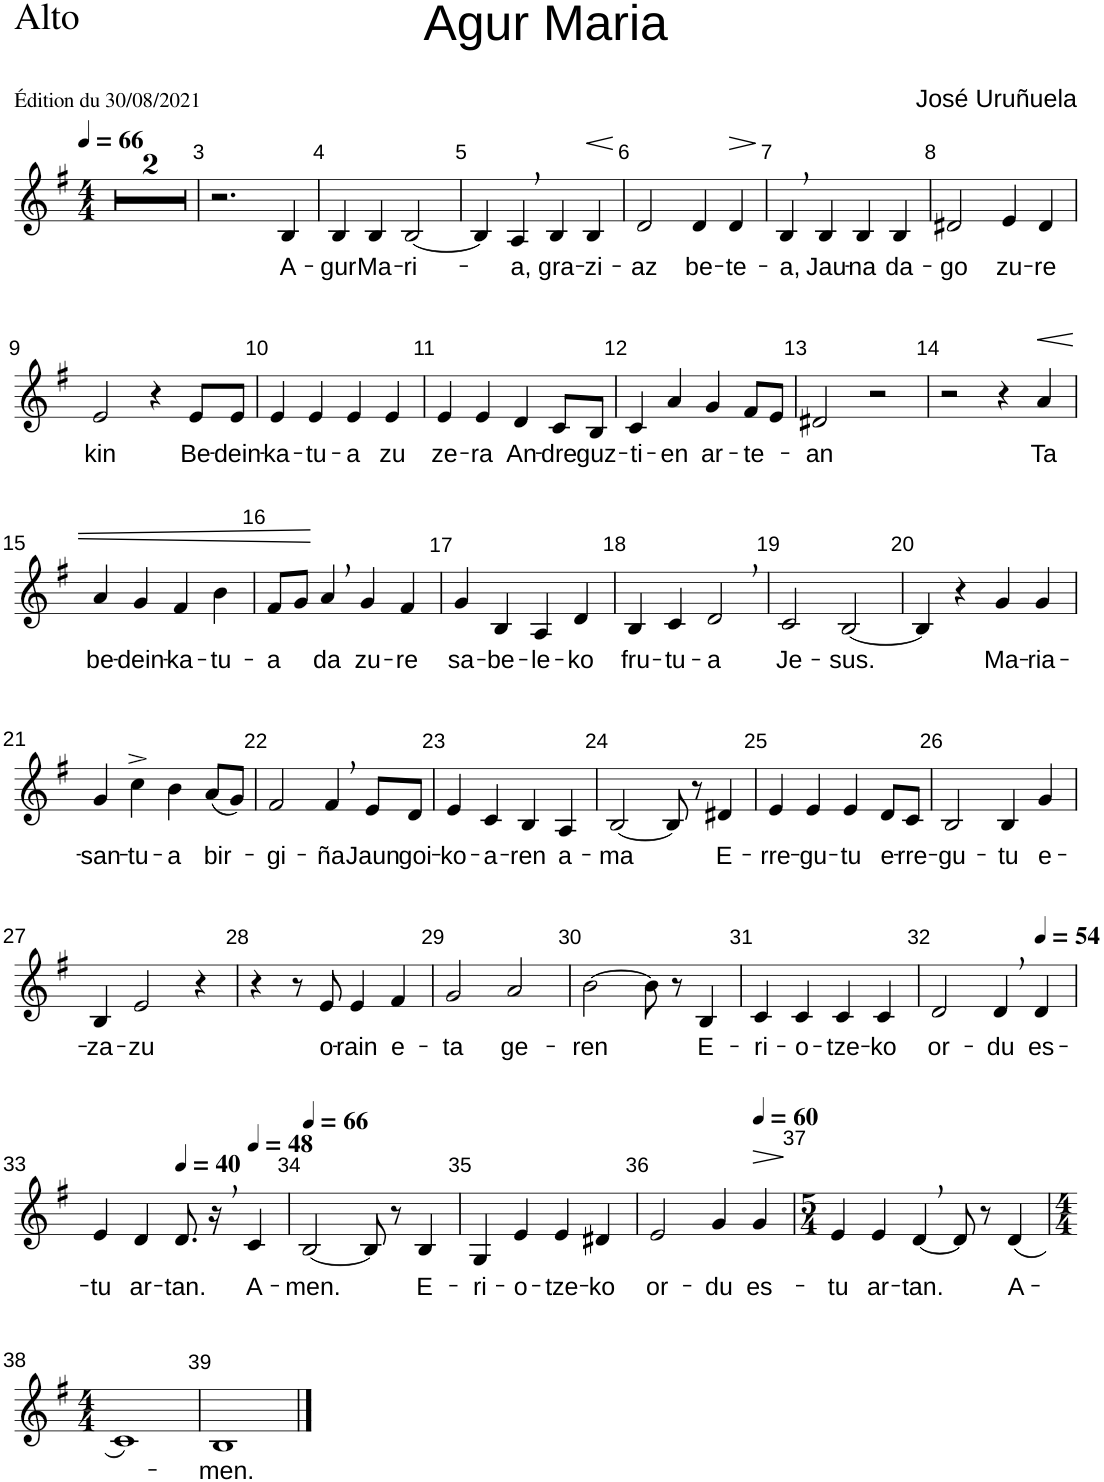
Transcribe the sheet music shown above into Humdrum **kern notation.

**kern	**text	**dynam
*part1	*part1	*part1
*staff1	*staff1	*staff1
*I"Alto	*	*
*I'A.	*	*
*clefG2	*	*
*k[f#]	*	*
*M4/4	*	*
*MM66	*	*
=1	=1	=1
1r	.	.
=2	=2	=2
1r	.	.
=3	=3	=3
2.r	.	.
!	!LO:LY:b	!
4B/	A-	.
=4	=4	=4
!	!LO:LY:b	!
4B/	-gur	.
!	!LO:LY:b	!
4B/	Ma-	.
!	!LO:LY:b	!
[2B/	-ri-	.
=5	=5	=5
4B/]	.	.
!	!LO:LY:b	!
4A,/	-a,	.
!	!LO:LY:b	!
4B/	gra-	.
!	!LO:LY:b	!LO:HP:b
4B/	-zi-	<
.	.	[
=6	=6	=6
!	!LO:LY:b	!
2d/	-az	.
!	!LO:LY:b	!
4d/	be-	.
!	!LO:LY:b	!LO:HP:b
4d/	-te-	>
.	.	]
=7	=7	=7
!	!LO:LY:b	!
4B,/	-a,	.
!	!LO:LY:b	!
4B/	Jau-	.
!	!LO:LY:b	!
4B/	-na	.
!	!LO:LY:b	!
4B/	da-	.
=8	=8	=8
!	!LO:LY:b	!
2d#X/	-go	.
!	!LO:LY:b	!
4e/	zu-	.
!	!LO:LY:b	!
4d#/	-re	.
!!LO:LB:g=z
=9	=9	=9
!	!LO:LY:b	!
2e/	-kin	.
4r	.	.
!	!LO:LY:b	!
8e/L	Be-	.
!	!LO:LY:b	!
8e/J	-dein-	.
=10	=10	=10
!	!LO:LY:b	!
4e/	-ka-	.
!	!LO:LY:b	!
4e/	-tu-	.
!	!LO:LY:b	!
4e/	-a	.
!	!LO:LY:b	!
4e/	zu	.
=11	=11	=11
!	!LO:LY:b	!
4e/	ze-	.
!	!LO:LY:b	!
4e/	-ra	.
!	!LO:LY:b	!
4d/	An-	.
!	!LO:LY:b	!
8c/L	-dre	.
!	!LO:LY:b	!
8B/J	guz-	.
=12	=12	=12
!	!LO:LY:b	!
4c/	-ti-	.
!	!LO:LY:b	!
4a/	-en	.
!	!LO:LY:b	!
4g/	ar-	.
!	!LO:LY:b	!
8f#/L	-te-	.
8e/J	.	.
=13	=13	=13
!	!LO:LY:b	!
2d#X/	-an	.
2r	.	.
=14	=14	=14
2r	.	.
4r	.	.
!	!LO:LY:b	!LO:HP:b
4a/	Ta	<
!!LO:LB:g=z
=15	=15	=15
!	!LO:LY:b	!
4a/	be-	.
!	!LO:LY:b	!
4g/	-dein-	.
!	!LO:LY:b	!
4f#/	-ka-	.
!	!LO:LY:b	!
4b\	-tu-	.
=16	=16	=16
!	!LO:LY:b	!
8f#/L	-a	.
8g/J	.	.
!	!LO:LY:b	!
4a,/	da	[
!	!LO:LY:b	!
4g/	zu-	.
!	!LO:LY:b	!
4f#/	-re	.
=17	=17	=17
!	!LO:LY:b	!
4g/	sa-	.
!	!LO:LY:b	!
4B/	-be-	.
!	!LO:LY:b	!
4A/	-le-	.
!	!LO:LY:b	!
4d/	-ko	.
=18	=18	=18
!	!LO:LY:b	!
4B/	fru-	.
!	!LO:LY:b	!
4c/	-tu-	.
!	!LO:LY:b	!
2d,/	-a	.
=19	=19	=19
!	!LO:LY:b	!
2c/	Je-	.
!	!LO:LY:b	!
[2B/	-sus.	.
=20	=20	=20
4B/]	.	.
4r	.	.
!	!LO:LY:b	!
4g/	Ma-	.
!	!LO:LY:b	!
4g/	-ria-	.
!!LO:LB:g=z
=21	=21	=21
!	!LO:LY:b	!
4g/	-san-	.
!	!LO:LY:b	!
4cc^\	-tu-	.
!	!LO:LY:b	!
4b\	-a	.
!	!LO:LY:b	!
(8a/L	bir-	.
8g/J)	.	.
=22	=22	=22
!	!LO:LY:b	!
2f#/	-gi-	.
!	!LO:LY:b	!
4f#,/	-ña	.
!	!LO:LY:b	!
8e/L	Jaun	.
!	!LO:LY:b	!
8d/J	goi-	.
=23	=23	=23
!	!LO:LY:b	!
4e/	-ko-	.
!	!LO:LY:b	!
4c/	-a-	.
!	!LO:LY:b	!
4B/	-ren	.
!	!LO:LY:b	!
4A/	a-	.
=24	=24	=24
!	!LO:LY:b	!
[2B/	-ma	.
8B/]	.	.
8r	.	.
!	!LO:LY:b	!
4d#X/	E-	.
=25	=25	=25
!	!LO:LY:b	!
4e/	-rre-	.
!	!LO:LY:b	!
4e/	-gu-	.
!	!LO:LY:b	!
4e/	-tu	.
!	!LO:LY:b	!
8d/L	e-	.
!	!LO:LY:b	!
8c/J	-rre-	.
=26	=26	=26
!	!LO:LY:b	!
2B/	-gu-	.
!	!LO:LY:b	!
4B/	-tu	.
!	!LO:LY:b	!
4g/	e-	.
!!LO:LB:g=z
=27	=27	=27
!	!LO:LY:b	!
4B/	-za-	.
!	!LO:LY:b	!
2e/	-zu	.
4r	.	.
=28	=28	=28
4r	.	.
8r	.	.
!	!LO:LY:b	!
8e/	o-	.
!	!LO:LY:b	!
4e/	-rain	.
!	!LO:LY:b	!
4f#/	e-	.
=29	=29	=29
!	!LO:LY:b	!
2g/	-ta	.
!	!LO:LY:b	!
2a/	ge-	.
=30	=30	=30
!	!LO:LY:b	!
[2b\	-ren	.
8b\]	.	.
8r	.	.
!	!LO:LY:b	!
4B/	E-	.
=31	=31	=31
!	!LO:LY:b	!
4c/	-ri-	.
!	!LO:LY:b	!
4c/	-o-	.
!	!LO:LY:b	!
4c/	-tze-	.
!	!LO:LY:b	!
4c/	-ko	.
=32	=32	=32
!	!LO:LY:b	!
2d/	or-	.
!	!LO:LY:b	!
4d,/	-du	.
*MM54	*	*
!	!LO:LY:b	!
4d/	es-	.
!!LO:LB:g=z
=33	=33	=33
!	!LO:LY:b	!
4e/	-tu	.
!	!LO:LY:b	!
4d/	ar-	.
*MM40	*	*
!	!LO:LY:b	!
8.d/	-tan.	.
16r	.	.
*MM48	*	*
!	!LO:LY:b	!
4c/	A-	.
=34	=34	=34
*MM66	*	*
!	!LO:LY:b	!
[2B/	-men.	.
8B/]	.	.
8r	.	.
!	!LO:LY:b	!
4B/	E-	.
=35	=35	=35
!	!LO:LY:b	!
4G/	-ri-	.
!	!LO:LY:b	!
4e/	-o-	.
!	!LO:LY:b	!
4e/	-tze-	.
!	!LO:LY:b	!
4d#X/	-ko	.
=36	=36	=36
!	!LO:LY:b	!
2e/	or-	.
!	!LO:LY:b	!
4g/	-du	.
*MM60	*	*
!	!LO:LY:b	!LO:HP:b
4g/	es-	>
.	.	]
=37	=37	=37
*M5/4	*	*
!	!LO:LY:b	!
4e/	-tu	.
!	!LO:LY:b	!
4e/	ar-	.
!	!LO:LY:b	!
[4d,/	-tan.	.
8d/]	.	.
8r	.	.
!	!LO:LY:b	!
(4d/	A-	.
!!LO:LB:g=z
=38	=38	=38
*M4/4	*	*
1c)	.	.
=	=	=
*-	*-	*-
